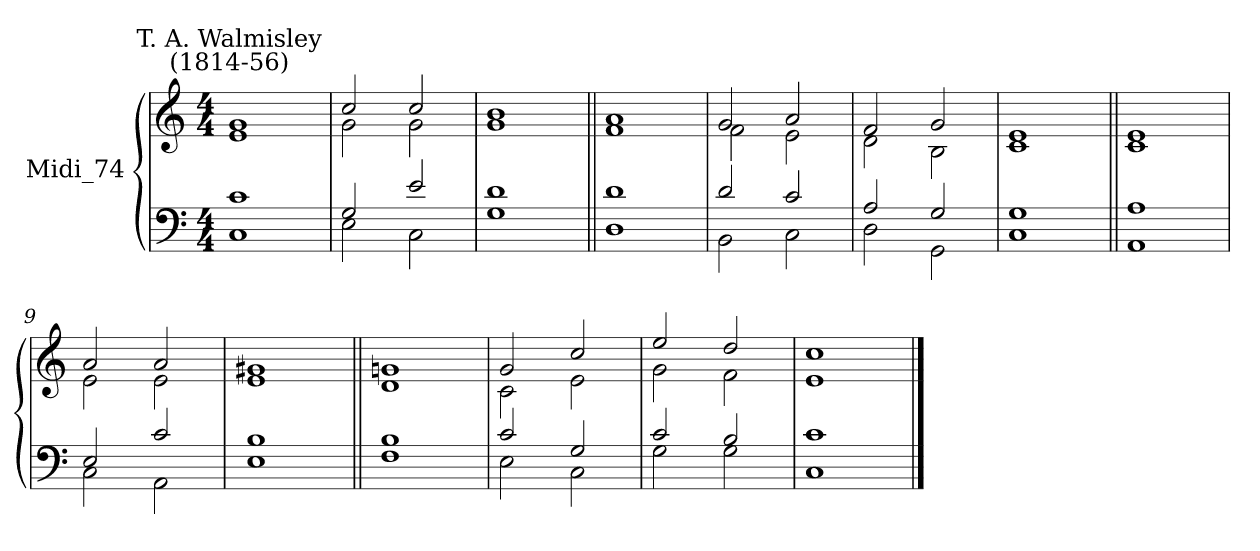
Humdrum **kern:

**kern	**kern
*part2	*part1
*staff2	*staff1
*I"Midi_74	*I"Midi_74
*clefF4	*clefG2
*k[]	*k[]
*C:	*C:
*M4/4	*M4/4
=1	=1
*^	*^
!	!	!LO:TX:a:cj:t=T. A. Walmisley\n(1814-56)	!
1c/	1C\	1g/	1e\
=2	=2	=2	=2
2G/	2E\	2cc/	2g\
2e/	2C\	2cc/	2g\
=3	=3	=3	=3
1d/	1G\	1b/	1g\
=4||	=4||	=4||	=4||
1d/	1D\	1a/	1f\
=5	=5	=5	=5
2d/	2BB\	2g/	2f\
2c/	2C\	2a/	2e\
=6	=6	=6	=6
2A/	2D\	2f/	2d\
2G/	2GG\	2g/	2B\
=7	=7	=7	=7
1G/	1C\	1e\	1c\
=8||	=8||	=8||	=8||
1A/	1AA\	1e/	1c\
=9	=9	=9	=9
2E/	2C\	2a/	2e\
2c/	2AA\	2a/	2e\
=10	=10	=10	=10
1B/	1E\	1g#X/	1e\
=11||	=11||	=11||	=11||
1B/	1F\	1gn/	1d\
=12	=12	=12	=12
2c/	2E\	2g/	2c\
2G/	2C\	2cc/	2e\
=13	=13	=13	=13
2c/	2G\	2ee/	2g\
2B/	2G\	2dd/	2f\
=14	=14	=14	=14
1c/	1C\	1cc/	1e\
*v	*v	*	*
*	*v	*v
==	==
*-	*-
